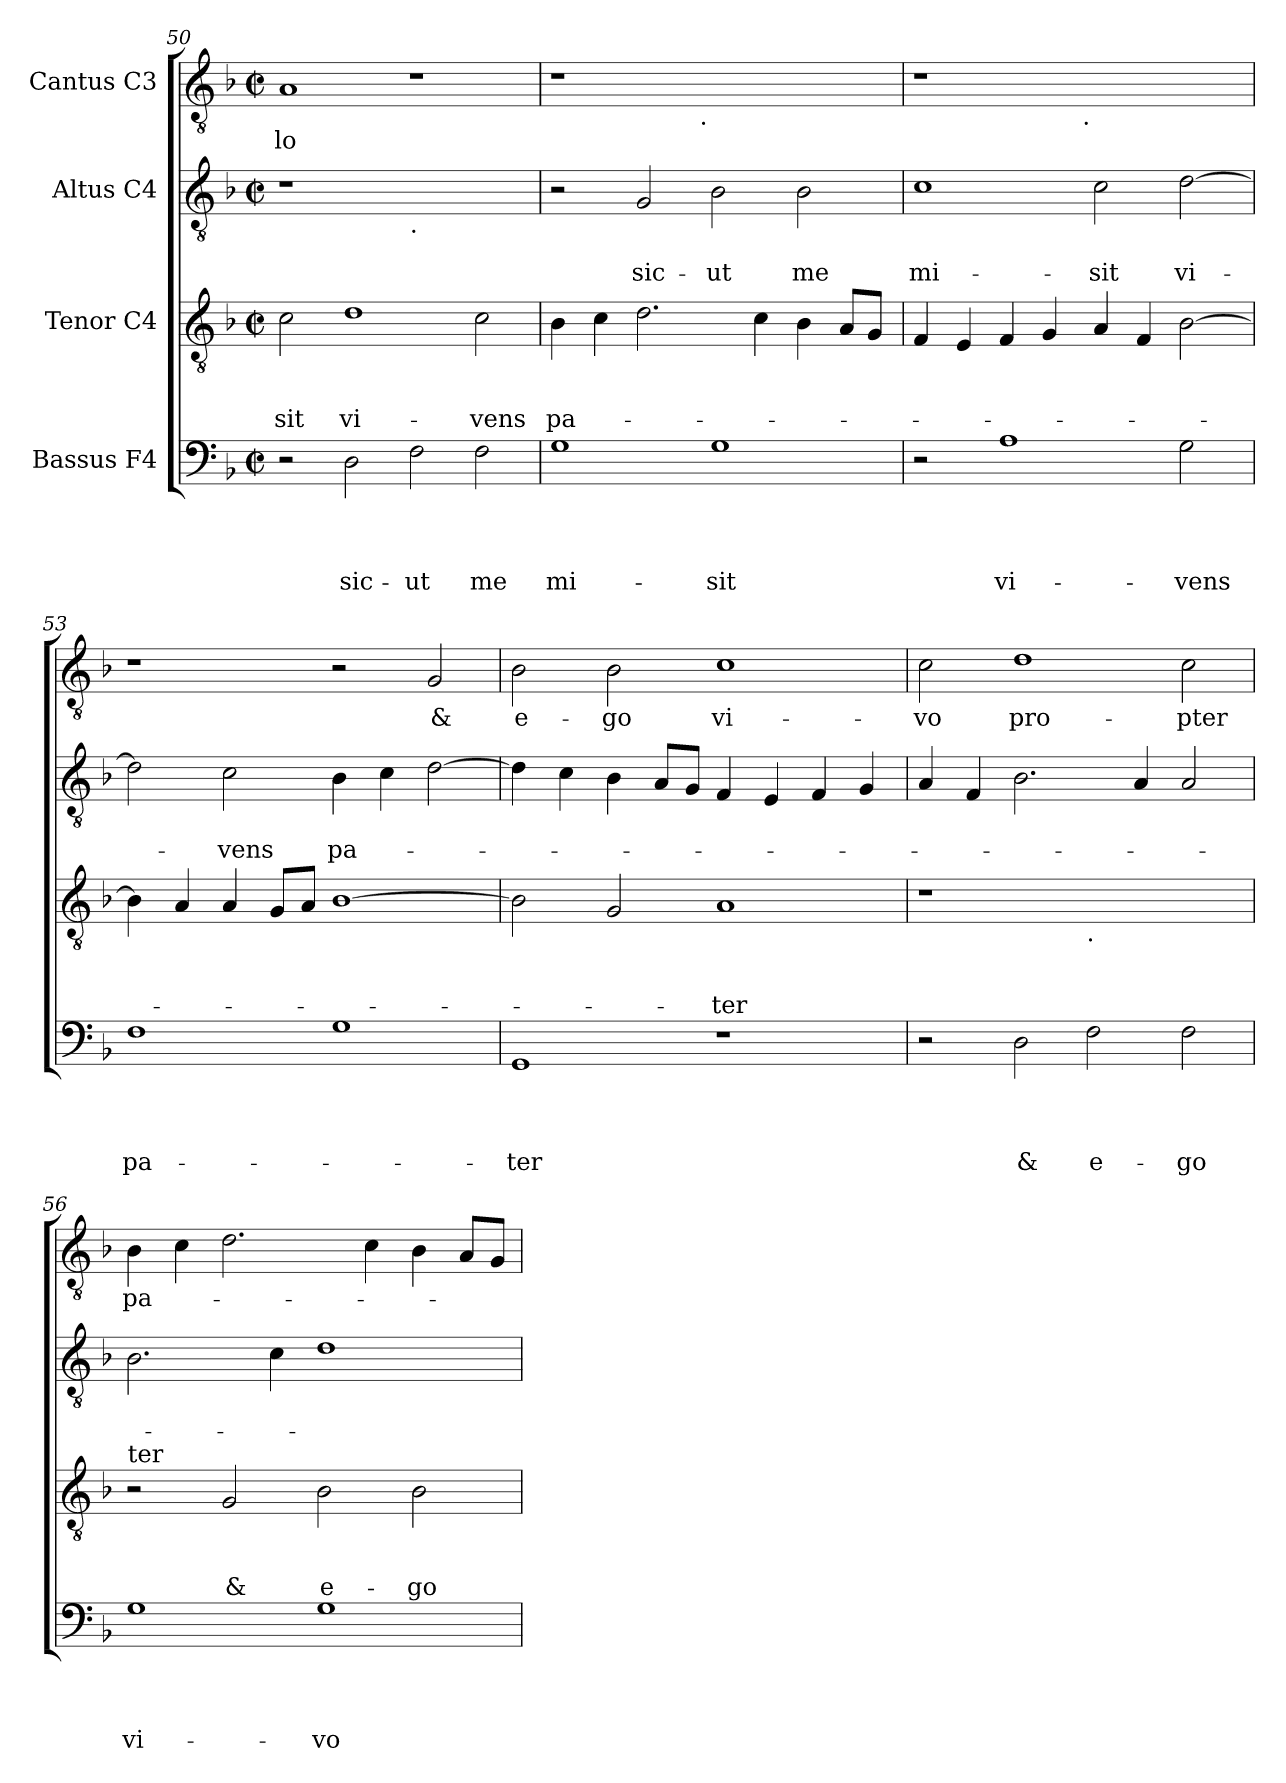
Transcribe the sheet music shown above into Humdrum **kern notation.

**kern	**text	**text	**text	**text	**kern	**text	**text	**text	**kern	**text	**text	**kern	**text
*part4	*part4	*part4	*part4	*part4	*part3	*part3	*part3	*part3	*part2	*part2	*part2	*part1	*part1
*staff4	*staff4	*staff4	*staff4	*staff4	*staff3	*staff3	*staff3	*staff3	*staff2	*staff2	*staff2	*staff1	*staff1
*I"Bassus F4	*	*	*	*	*I"Tenor C4	*	*	*	*I"Altus C4	*	*	*I"Cantus C3	*
!!LO:LB:g=z
*clefF4	*	*	*	*	*clefGv2	*	*	*	*clefGv2	*	*	*clefGv2	*
*k[b-]	*	*	*	*	*k[b-]	*	*	*	*k[b-]	*	*	*k[b-]	*
*F:	*	*	*	*	*F:	*	*	*	*F:	*	*	*F:	*
*M2/2	*	*	*	*	*M2/2	*	*	*	*M2/2	*	*	*M2/2	*
*met(c|)	*	*	*	*	*met(c|)	*	*	*	*met(c|)	*	*	*met(c|)	*
=50	=50	=50	=50	=50	=50	=50	=50	=50	=50	=50	=50	=50	=50
!	!	!	!	!	!	!	!	!LO:LY:b	!	!	!	!	!LO:LY:b
2r	.	.	.	.	2c\	.	.	-sit	1r	.	.	1A	-lo
!	!	!	!	!LO:LY:b	!	!	!	!LO:LY:b	!	!	!	!	!
2D\	.	.	.	sic-	1d	.	.	vi-	.	.	.	.	.
!	!	!	!	!	!	!	!	!	!LO:TX:b:t=.	!	!	!	!
!	!	!	!	!LO:LY:b	!	!	!	!	!	!	!	!	!
2F\	.	.	.	-ut	.	.	.	.	1ryy	.	.	1r	.
!	!	!	!	!LO:LY:b	!	!	!	!LO:LY:b	!	!	!	!	!
2F\	.	.	.	me	2c\	.	.	-vens	.	.	.	.	.
=51	=51	=51	=51	=51	=51	=51	=51	=51	=51	=51	=51	=51	=51
!	!	!	!	!LO:LY:b	!	!	!	!LO:LY:b	!	!	!	!	!
*	*	*	*	*	*	*	*	*	*	*	*	*^	*
1G	.	.	.	mi-	4B-\	.	.	pa-	2r	.	.	1r	2ryy	.
.	.	.	.	.	4c\	.	.	.	.	.	.	.	.	.
!	!	!	!	!	!	!	!	!	!	!	!LO:LY:b	!	!	!
.	.	.	.	.	2.d\	.	.	.	2G/	.	sic-	.	4...ryy	.
!	!	!	!	!	!	!	!	!	!	!	!	!	!LO:TX:b:t=.	!
.	.	.	.	.	.	.	.	.	.	.	.	.	1ryy	.
!	!	!	!	!LO:LY:b	!	!	!	!	!	!	!LO:LY:b	!	!	!
1G	.	.	.	-sit	.	.	.	.	2B-\	.	-ut	1ryy	.	.
.	.	.	.	.	4c\	.	.	.	.	.	.	.	.	.
!	!	!	!	!	!	!	!	!	!	!	!LO:LY:b	!	!	!
.	.	.	.	.	4B-\	.	.	.	2B-\	.	me	.	.	.
.	.	.	.	.	8A/L	.	.	.	.	.	.	.	.	.
.	.	.	.	.	8G/J	.	.	.	.	.	.	.	.	.
.	.	.	.	.	.	.	.	.	.	.	.	.	32ryy	.
=52	=52	=52	=52	=52	=52	=52	=52	=52	=52	=52	=52	=52	=52	=52
!	!	!	!	!	!	!	!	!	!	!	!LO:LY:b	!	!	!
2r	.	.	.	.	4F/	.	.	.	1c	.	mi-	1r	2ryy	.
.	.	.	.	.	4E/	.	.	.	.	.	.	.	.	.
!	!	!	!	!LO:LY:b	!	!	!	!	!	!	!	!	!	!
1A	.	.	.	vi-	4F/	.	.	.	.	.	.	.	4...ryy	.
.	.	.	.	.	4G/	.	.	.	.	.	.	.	.	.
!	!	!	!	!	!	!	!	!	!	!	!	!	!LO:TX:b:t=.	!
.	.	.	.	.	.	.	.	.	.	.	.	.	1ryy	.
!	!	!	!	!	!	!	!	!	!	!	!LO:LY:b	!	!	!
.	.	.	.	.	4A/	.	.	.	2c\	.	-sit	1ryy	.	.
.	.	.	.	.	4F/	.	.	.	.	.	.	.	.	.
!	!	!	!	!LO:LY:b	!	!	!	!	!	!	!LO:LY:b	!	!	!
2G\	.	.	.	-vens	[>2B-\	.	.	.	[>2d\	.	vi-	.	.	.
.	.	.	.	.	.	.	.	.	.	.	.	.	32ryy	.
=53	=53	=53	=53	=53	=53	=53	=53	=53	=53	=53	=53	=53	=53	=53
!	!	!	!	!LO:LY:b	!	!	!	!	!	!	!	!	!	!
*	*	*	*	*	*	*	*	*	*	*	*	*v	*v	*
1F	.	.	.	pa-	4B-\]	.	.	.	2d\]	.	.	1r	.
.	.	.	.	.	4A/	.	.	.	.	.	.	.	.
!	!	!	!	!	!	!	!	!	!	!	!LO:LY:b	!	!
.	.	.	.	.	4A/	.	.	.	2c\	.	-vens	.	.
.	.	.	.	.	8G/L	.	.	.	.	.	.	.	.
.	.	.	.	.	8A/J	.	.	.	.	.	.	.	.
!	!	!	!	!	!	!	!	!	!	!	!LO:LY:b	!	!
1G	.	.	.	.	[>1B-	.	.	.	4B-\	.	pa-	2r	.
.	.	.	.	.	.	.	.	.	4c\	.	.	.	.
!	!	!	!	!	!	!	!	!	!	!	!	!	!LO:LY:b
.	.	.	.	.	.	.	.	.	[>2d\	.	.	2G/	&
=54	=54	=54	=54	=54	=54	=54	=54	=54	=54	=54	=54	=54	=54
!	!	!	!	!LO:LY:b	!	!	!	!	!	!	!	!	!LO:LY:b
1GG	.	.	.	-ter	2B-\]	.	.	.	4d\]	.	.	2B-\	e-
.	.	.	.	.	.	.	.	.	4c\	.	.	.	.
!	!	!	!	!	!	!	!	!	!	!	!	!	!LO:LY:b
.	.	.	.	.	2G/	.	.	.	4B-\	.	.	2B-\	-go
.	.	.	.	.	.	.	.	.	8A/L	.	.	.	.
.	.	.	.	.	.	.	.	.	8G/J	.	.	.	.
!	!	!	!	!	!	!	!	!LO:LY:b	!	!	!	!	!LO:LY:b
1r	.	.	.	.	1A	.	.	-ter	4F/	.	.	1c	vi-
.	.	.	.	.	.	.	.	.	4E/	.	.	.	.
.	.	.	.	.	.	.	.	.	4F/	.	.	.	.
.	.	.	.	.	.	.	.	.	4G/	.	.	.	.
!!LO:LB:g=z
=55	=55	=55	=55	=55	=55	=55	=55	=55	=55	=55	=55	=55	=55
!	!	!	!	!	!	!	!	!	!	!	!	!	!LO:LY:b
2r	.	.	.	.	1r	.	.	.	4A/	.	.	2c\	-vo
.	.	.	.	.	.	.	.	.	4F/	.	.	.	.
!	!	!	!	!LO:LY:b	!	!	!	!	!	!	!	!	!LO:LY:b
2D\	.	.	.	&	.	.	.	.	2.B-\	.	.	1d	pro-
!	!	!	!	!	!LO:TX:b:t=.	!	!	!	!	!	!	!	!
!	!	!	!	!LO:LY:b	!	!	!	!	!	!	!	!	!
2F\	.	.	.	e-	1ryy	.	.	.	.	.	.	.	.
.	.	.	.	.	.	.	.	.	4A/	.	.	.	.
!	!	!	!	!LO:LY:b	!	!	!	!	!	!	!	!	!LO:LY:b
2F\	.	.	.	-go	.	.	.	.	2A/	.	.	2c\	-pter
=56	=56	=56	=56	=56	=56	=56	=56	=56	=56	=56	=56	=56	=56
!	!	!	!	!	!LO:TX:a:t=ter	!	!	!	!	!	!	!	!
!	!	!	!	!LO:LY:b	!	!	!	!	!	!	!	!	!LO:LY:b
1G	.	.	.	vi-	2r	.	.	.	2.B-\	.	.	4B-\	pa-
.	.	.	.	.	.	.	.	.	.	.	.	4c\	.
!	!	!	!	!	!	!	!	!LO:LY:b	!	!	!	!	!
.	.	.	.	.	2G/	.	.	&	.	.	.	2.d\	.
.	.	.	.	.	.	.	.	.	4c\	.	.	.	.
!	!	!	!	!LO:LY:b	!	!	!	!LO:LY:b	!	!	!	!	!
1G	.	.	.	-vo	2B-\	.	.	e-	1d	.	.	.	.
.	.	.	.	.	.	.	.	.	.	.	.	4c\	.
!	!	!	!	!	!	!	!	!LO:LY:b	!	!	!	!	!
.	.	.	.	.	2B-\	.	.	-go	.	.	.	4B-\	.
.	.	.	.	.	.	.	.	.	.	.	.	8A/L	.
.	.	.	.	.	.	.	.	.	.	.	.	8G/J	.
=	=	=	=	=	=	=	=	=	=	=	=	=	=
*-	*-	*-	*-	*-	*-	*-	*-	*-	*-	*-	*-	*-	*-
